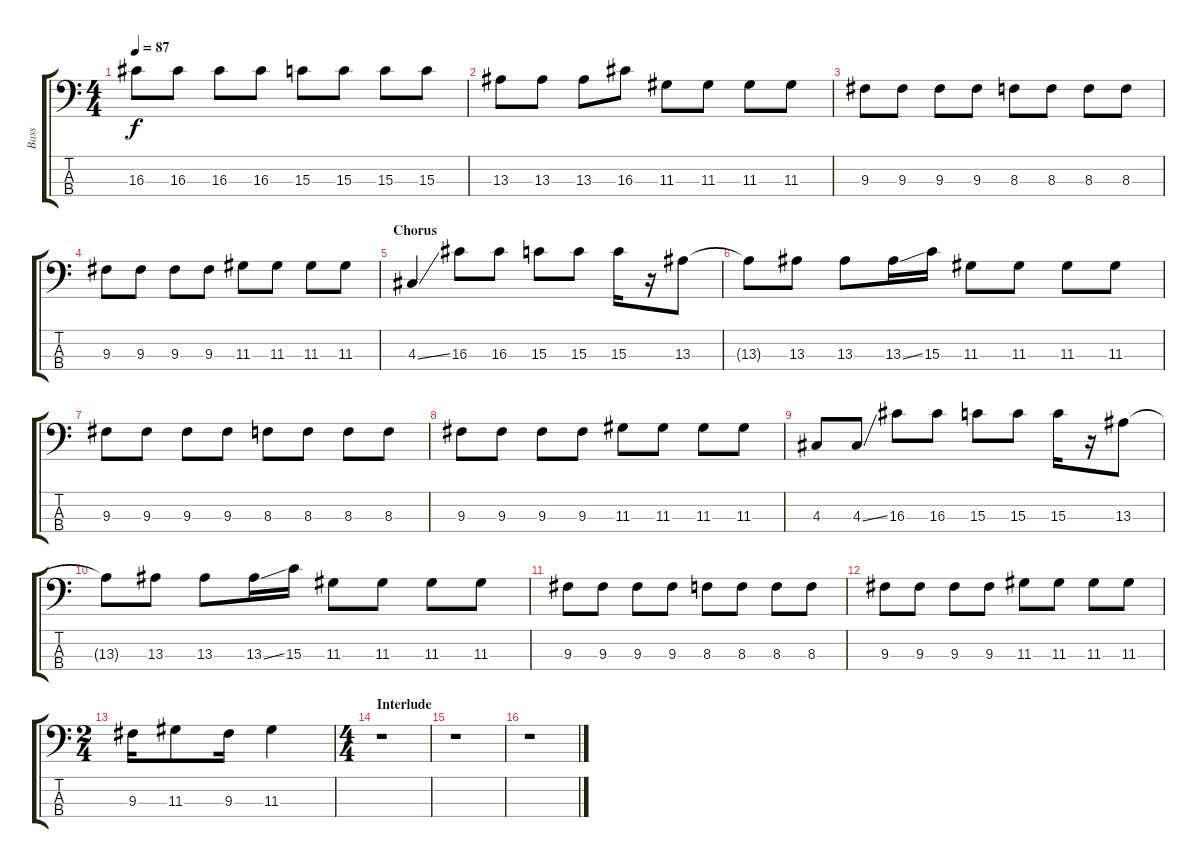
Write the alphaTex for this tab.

\track ("Bass" "Bass") {instrument electricbassfinger}
\staff {score tabs}
\tuning (G2 D2 A1 E1) {hide}
\ts (4 4)
\tempo 87
\clef f4
\ks c
16.3.8{dy f} 16.3.8 16.3.8 16.3.8 15.3.8 15.3.8 15.3.8 15.3.8 |
13.3.8 13.3.8 13.3.8 16.3.8 11.3.8 11.3.8 11.3.8 11.3.8 |
9.3.8 9.3.8 9.3.8 9.3.8 8.3.8 8.3.8 8.3.8 8.3.8 |
9.3.8 9.3.8 9.3.8 9.3.8 11.3.8 11.3.8 11.3.8 11.3.8 |
\section ("" "Chorus")
4.3{ss}.4 16.3.8 16.3.8 15.3.8 15.3.8 15.3.16 r.16 13.3.8 |
13.3{t}.8 13.3.8 13.3.8 13.3{ss}.16 15.3.16 11.3.8 11.3.8 11.3.8 11.3.8 |
9.3.8 9.3.8 9.3.8 9.3.8 8.3.8 8.3.8 8.3.8 8.3.8 |
9.3.8 9.3.8 9.3.8 9.3.8 11.3.8 11.3.8 11.3.8 11.3.8 |
4.3.8 4.3{ss}.8 16.3.8 16.3.8 15.3.8 15.3.8 15.3.16 r.16 13.3.8 |
13.3{t}.8 13.3.8 13.3.8 13.3{ss}.16 15.3.16 11.3.8 11.3.8 11.3.8 11.3.8 |
9.3.8 9.3.8 9.3.8 9.3.8 8.3.8 8.3.8 8.3.8 8.3.8 |
9.3.8 9.3.8 9.3.8 9.3.8 11.3.8 11.3.8 11.3.8 11.3.8 |
\ts (2 4)
9.3.16 11.3.8 9.3.16 11.3.4 |
\ts (4 4)
\section ("" "Interlude")
r.1 |
r.1 |
r.1
